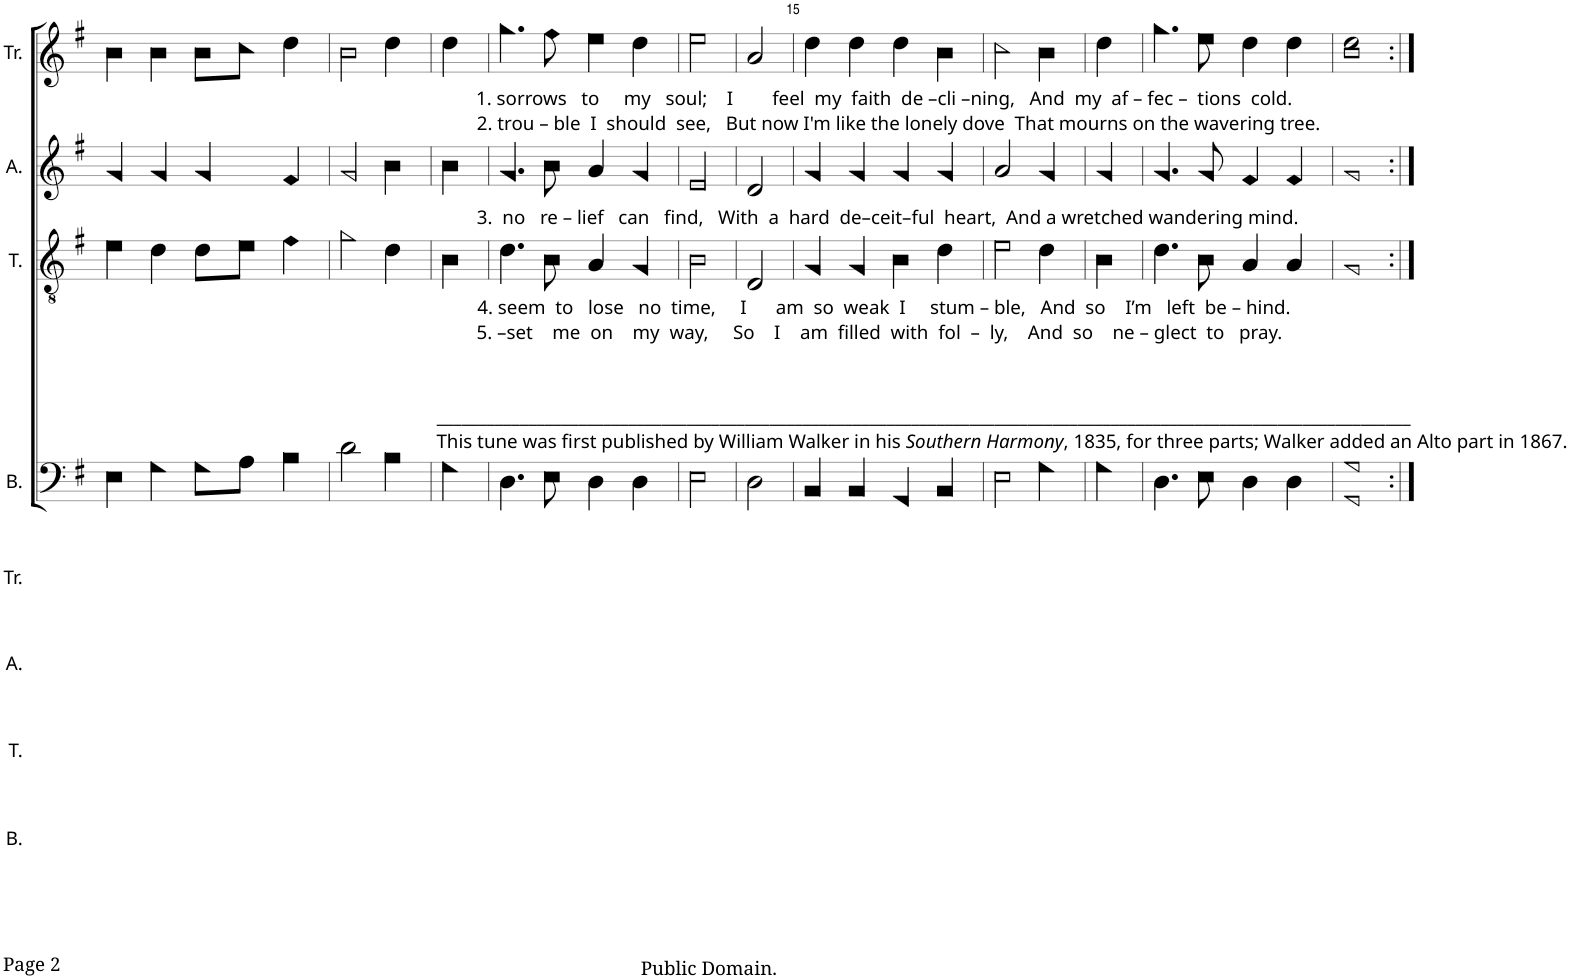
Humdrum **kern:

**kern	**kern	**kern	**kern
*part4	*part3	*part2	*part1
*staff4	*staff3	*staff2	*staff1
*I"B.	*I"T.	*I"A.	*I"Tr.
*I'B.	*I'T.	*I'A.	*I'Tr.
!!LO:PB:g=z
*clefF4	*clefGv2	*clefG2	*clefG2
*k[f#]	*k[f#]	*k[f#]	*k[f#]
*M4/4	*M4/4	*M4/4	*M4/4
*met(c)	*met(c)	*met(c)	*met(c)
=11	=11	=11	=11
4E!\	4e!\	4g!/	4b!\
4G!\	4d!\	4g!/	4b!\
8G!\L	8d!\L	4g!/	8b!\L
8A!\J	8e!\J	.	8cc!\J
4B!\	4f#!\	4f#!/	4dd!\
=12	=12	=12	=12
2d!\	2g!\	2g!/	2b!\
4B!\	4d!\	4b!\	4dd!\
4G!\	4B!\	4b!\	4dd!\
=13	=13	=13	=13
!	!	!	!LO:TX:b:t=1. sorrows   to     my   soul;    I        feel  my  faith  de –cli –ning,   And  my  af – fec –  tions  cold.
!	!	!	!LO:TX:b:t=2. trou – ble  I  should  see,   But now I'm like the lonely dove  That mourns on the wavering tree.
!	!	!LO:TX:b:t=3.  no   re – lief   can   find,   With  a  hard  de–ceit–ful  heart,  And a wretched wandering mind.	!
!	!LO:TX:b:t=4. seem  to   lose   no  time,     I      am  so  weak  I     stum – ble,   And  so    I’m   left  be – hind.	!	!
!	!LO:TX:b:t=5. –set    me  on    my  way,     So    I    am  filled  with  fol  –  ly,    And  so    ne – glect  to   pray.	!	!
!	!LO:TX:b:t=_____________________________________________________________________________________________________________________	!	!
!	!LO:TX:b:t=This tune was first published by William Walker in his	!	!
!	!LO:TX:b:i:t=Southern Harmony	!	!
!	!LO:TX:b:t=, 1835, for three parts; Walker added an Alto part in 1867.	!	!
4.D!\	4.d!\	4.g!/	4.gg!\
8E!\	8B!\	8b!\	8ff#!\
4D!\	4A!/	4a!/	4ee!\
4D!\	4G!/	4g!/	4dd!\
=14	=14	=14	=14
2E!\	2B!\	2e!/	2ee!\
2D!\	2D!/	2d!/	2a!/
=15	=15	=15	=15
4BB!/	4G!/	4g!/	4dd!\
4BB!/	4G!/	4g!/	4dd!\
4GG!/	4B!\	4g!/	4dd!\
4BB!/	4d!\	4g!/	4b!\
=16	=16	=16	=16
2E!\	2e!\	2a!/	2cc!\
4G!\	4d!\	4g!/	4b!\
4G!\	4B!\	4g!/	4dd!\
=17	=17	=17	=17
4.D!\	4.d!\	4.g!/	4.gg!\
8E!\	8B!\	8g!/	8ee!\
4D!\	4A!/	4f#!/	4dd!\
4D!\	4A!/	4f#!/	4dd!\
=18	=18	=18	=18
1GG! 1G!	1G!	1g!	1b! 1dd!
=:|!	=:|!	=:|!	=:|!
*-	*-	*-	*-
